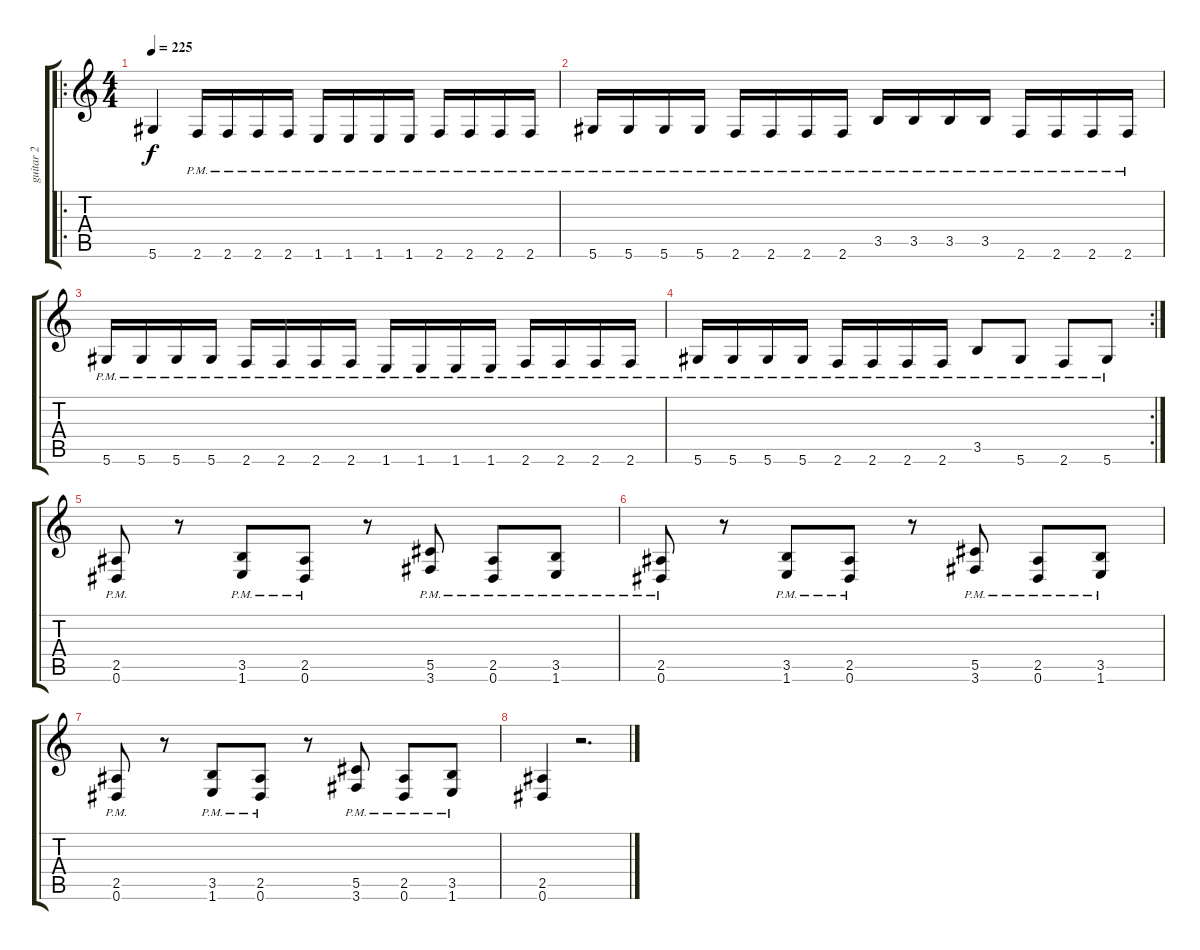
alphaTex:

\track ("guitar 2" "guitar 2") {instrument distortionguitar}
\staff {score tabs}
\tuning (Eb4 Bb3 Gb3 Db3 Ab2 Eb2) {hide}
\ro
\ts (4 4)
\tempo 225
\clef g2
\ks c
5.6.4{dy f} 2.6{pm}.16 2.6{pm}.16 2.6{pm}.16 2.6{pm}.16 1.6{pm}.16 1.6{pm}.16 1.6{pm}.16 1.6{pm}.16 2.6{pm}.16 2.6{pm}.16 2.6{pm}.16 2.6{pm}.16 |
5.6{pm}.16 5.6{pm}.16 5.6{pm}.16 5.6{pm}.16 2.6{pm}.16 2.6{pm}.16 2.6{pm}.16 2.6{pm}.16 3.5{pm}.16 3.5{pm}.16 3.5{pm}.16 3.5{pm}.16 2.6{pm}.16 2.6{pm}.16 2.6{pm}.16 2.6{pm}.16 |
5.6{pm}.16 5.6{pm}.16 5.6{pm}.16 5.6{pm}.16 2.6{pm}.16 2.6{pm}.16 2.6{pm}.16 2.6{pm}.16 1.6{pm}.16 1.6{pm}.16 1.6{pm}.16 1.6{pm}.16 2.6{pm}.16 2.6{pm}.16 2.6{pm}.16 2.6{pm}.16 |
\rc 2
5.6{pm}.16 5.6{pm}.16 5.6{pm}.16 5.6{pm}.16 2.6{pm}.16 2.6{pm}.16 2.6{pm}.16 2.6{pm}.16 3.5{pm}.8 5.6{pm}.8 2.6{pm}.8 5.6{pm}.8 |
(2.5{pm} 0.6{pm}).8 r.8 (3.5{pm} 1.6{pm}).8 (2.5{pm} 0.6{pm}).8 r.8 (5.5{pm} 3.6{pm}).8 (2.5{pm} 0.6{pm}).8 (3.5{pm} 1.6{pm}).8 |
(2.5{pm} 0.6{pm}).8 r.8 (3.5{pm} 1.6{pm}).8 (2.5{pm} 0.6{pm}).8 r.8 (5.5{pm} 3.6{pm}).8 (2.5{pm} 0.6{pm}).8 (3.5{pm} 1.6{pm}).8 |
(2.5{pm} 0.6{pm}).8 r.8 (3.5{pm} 1.6{pm}).8 (2.5{pm} 0.6{pm}).8 r.8 (5.5{pm} 3.6{pm}).8 (2.5{pm} 0.6{pm}).8 (3.5{pm} 1.6{pm}).8 |
(2.5 0.6).4 r.2{d}
